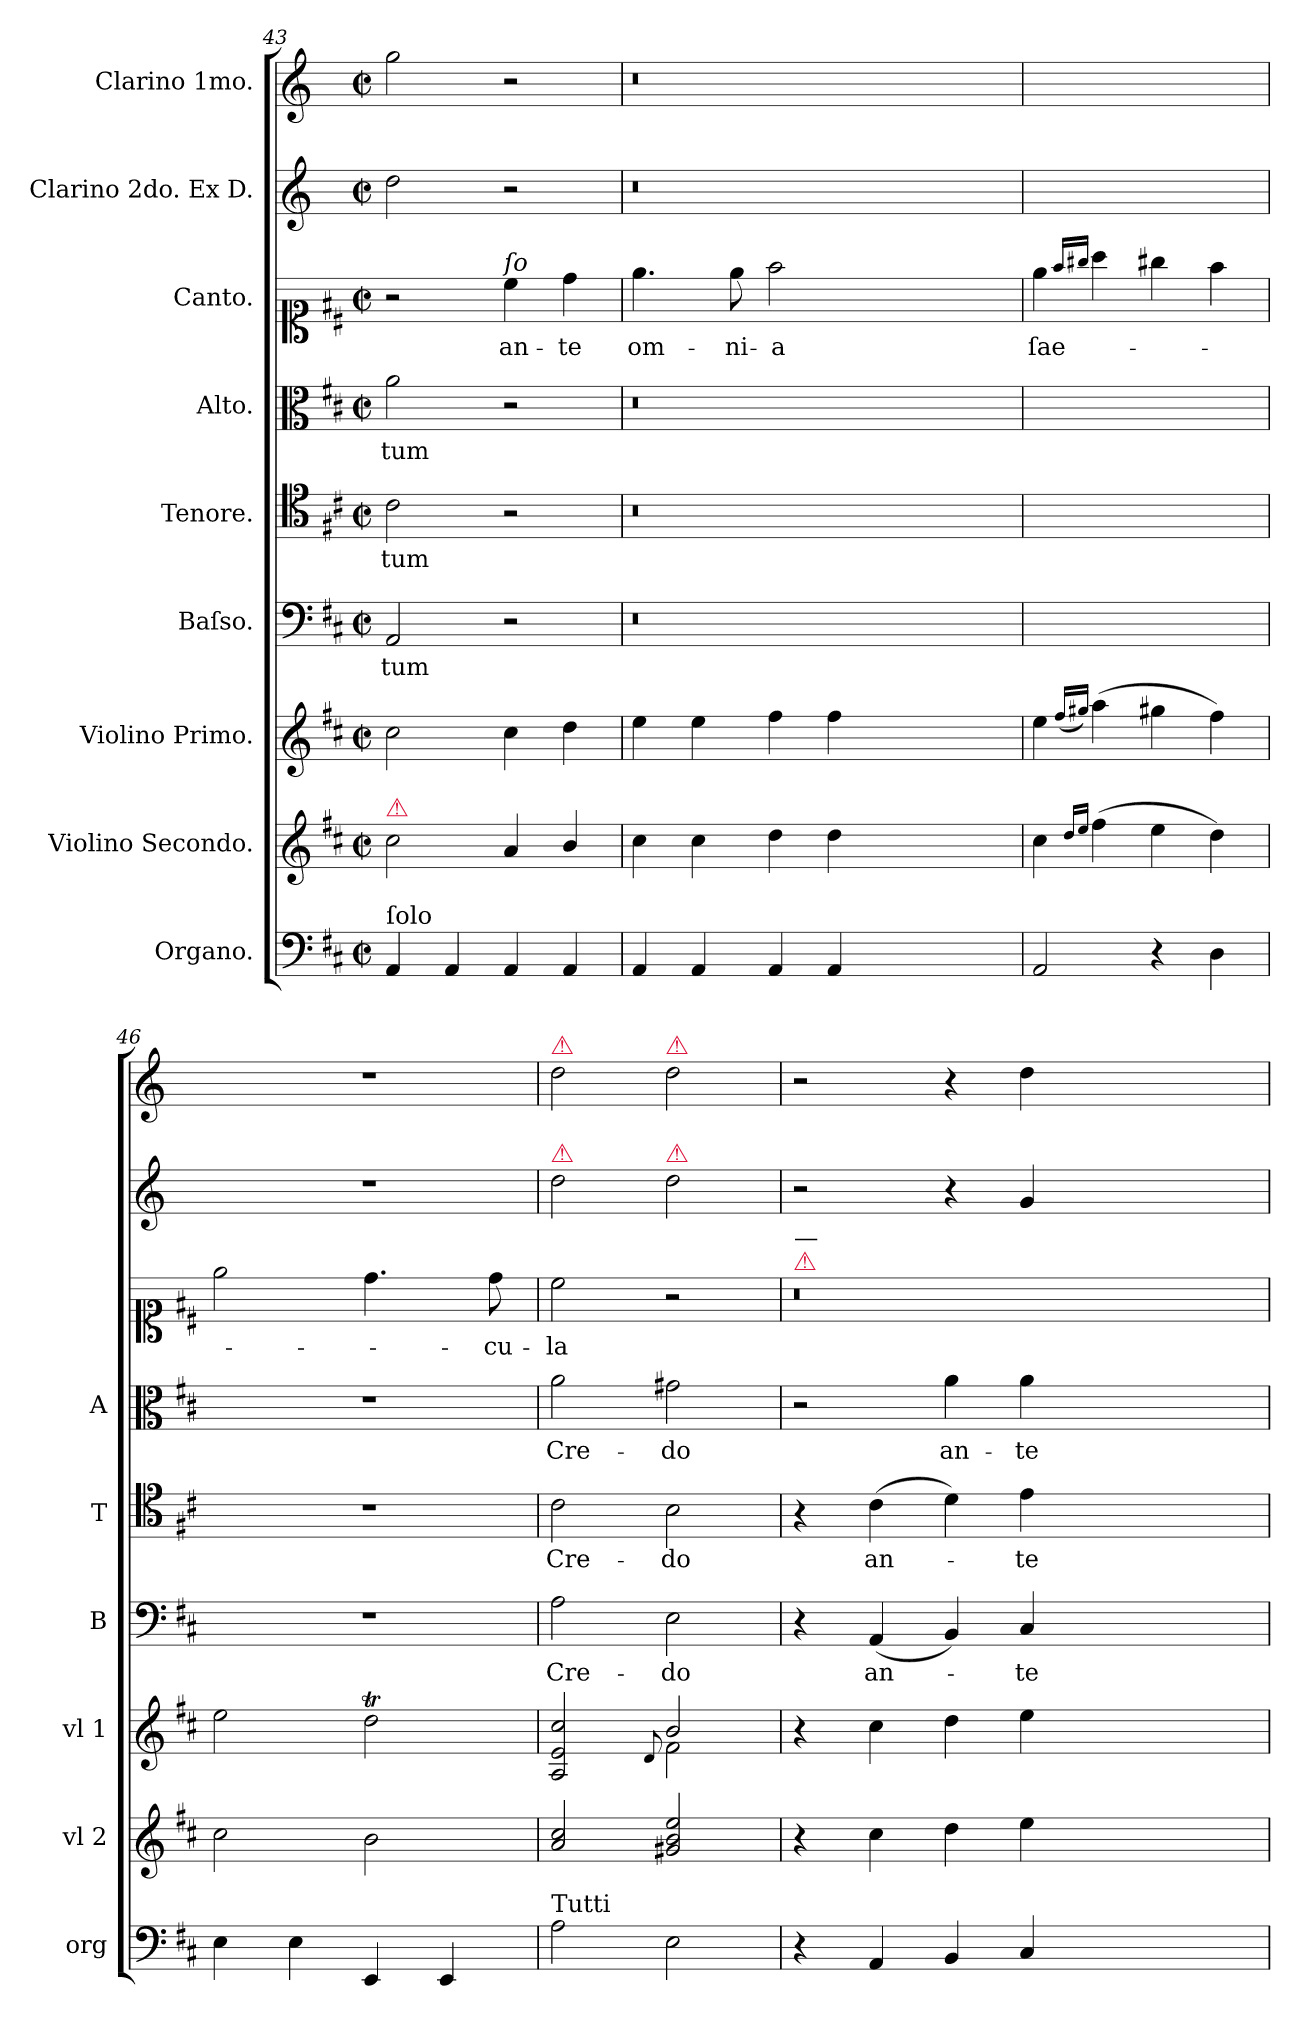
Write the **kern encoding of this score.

**kern	**kern	**dynam	**kern	**dynam	**kern	**text	**kern	**text	**kern	**text	**kern	**text	**kern	**kern
*part9	*part8	*part8	*part7	*part7	*part6	*part6	*part5	*part5	*part4	*part4	*part3	*part3	*part2	*part1
*staff9	*staff8	*staff8	*staff7	*staff7	*staff6	*staff6	*staff5	*staff5	*staff4	*staff4	*staff3	*staff3	*staff2	*staff1
*I"Organo.	*I"Violino Secondo.	*	*I"Violino Primo.	*	*I"Baſso.	*	*I"Tenore.	*	*I"Alto.	*	*I"Canto.	*	*I"Clarino 2do. Ex D.	*I"Clarino 1mo.
*I'org	*I'vl 2	*	*I'vl 1	*	*I'B	*	*I'T	*	*I'A	*	*	*	*	*
*clefF4	*clefG2	*	*clefG2	*	*clefF4	*	*clefC4	*	*clefC3	*	*clefC1	*	*clefG2	*clefG2
*	*	*	*	*	*	*	*	*	*	*	*	*	*ITrd-1c-2	*ITrd-1c-2
*k[f#c#]	*k[f#c#]	*	*k[f#c#]	*	*k[f#c#]	*	*k[f#c#]	*	*k[f#c#]	*	*k[f#c#]	*	*k[f#c#]	*k[f#c#]
*M2/2	*M2/2	*	*M2/2	*	*M2/2	*	*M2/2	*	*M2/2	*	*M2/2	*	*M2/2	*M2/2
*met(c|)	*met(c|)	*	*met(c|)	*	*met(c|)	*	*met(c|)	*	*met(c|)	*	*met(c|)	*	*met(c|)	*met(c|)
=43	=43	=43	=43	=43	=43	=43	=43	=43	=43	=43	=43	=43	=43	=43
!	!LO:TX:a:color=crimson:t=⚠	!	!	!	!	!	!	!	!	!	!	!	!	!
!LO:TX:a:t=ſolo	!	!	!	!	!	!	!	!	!	!	!	!	!	!
!	!	!	!	!LO:DY:b	!	!	!	!	!	!	!	!	!	!
4AA/	2cc#\	.	2cc#\	pio	2AA/	-tum	2c#\	-tum	2a\	-tum	2r	.	2ee\	2aa\
4AA/	.	.	.	.	.	.	.	.	.	.	.	.	.	.
!	!	!	!	!	!	!	!	!	!	!	!LO:TX:a:i:t=ſo	!	!	!
!	!	!LO:DY:b	!	!	!	!	!	!	!	!	!	!	!	!
4AA/	4a/	po	4cc#\	.	2r	.	2r	.	2r	.	4cc#\	an-	2r	2r
4AA/	4b/	.	4dd\	.	.	.	.	.	.	.	4dd\	-te	.	.
=44	=44	=44	=44	=44	=44	=44	=44	=44	=44	=44	=44	=44	=44	=44
4AA/	4cc#\	.	4ee\	.	0r	.	0r	.	0r	.	4.ee\	om-	0r	0r
4AA/	4cc#\	.	4ee\	.	.	.	.	.	.	.	.	.	.	.
.	.	.	.	.	.	.	.	.	.	.	8ee\	-ni-	.	.
4AA/	4dd\	.	4ff#\	.	.	.	.	.	.	.	2ff#\	-a	.	.
4AA/	4dd\	.	4ff#\	.	.	.	.	.	.	.	.	.	.	.
1ryy	1ryy	.	1ryy	.	.	.	.	.	.	.	1ryy	.	.	.
=45	=45	=45	=45	=45	=45	=45	=45	=45	=45	=45	=45	=45	=45	=45
2AA/	4cc#\	.	4ee\	.	1ryy	.	1ryy	.	1ryy	.	4ee\	ſae-	1ryy	1ryy
.	16qqdd/LL	.	(<16qqff#/LL	.	.	.	.	.	.	.	16qqff#/LL	.	.	.
.	16qqee/JJ	.	16qqgg#X/JJ)	.	.	.	.	.	.	.	16qqgg#X/JJ	.	.	.
.	(>4ff#\	.	(>4aa\	.	.	.	.	.	.	.	4aa\	.	.	.
4r	4ee\	.	4gg#X\	.	.	.	.	.	.	.	4gg#X\	.	.	.
4D\	4dd\)	.	4ff#\)	.	.	.	.	.	.	.	4ff#\	.	.	.
=46	=46	=46	=46	=46	=46	=46	=46	=46	=46	=46	=46	=46	=46	=46
4E\	2cc#\	.	2ee\	.	1r	.	1r	.	1r	.	2ee\	.	1r	1r
4E\	.	.	.	.	.	.	.	.	.	.	.	.	.	.
!	!	!	!	!LO:DY:b	!	!	!	!	!	!	!	!	!	!
4EE/	2b\	.	2ddT\	for	.	.	.	.	.	.	4.dd\	.	.	.
4EE/	.	.	.	.	.	.	.	.	.	.	.	.	.	.
.	.	.	.	.	.	.	.	.	.	.	8dd\	-cu-	.	.
=47	=47	=47	=47	=47	=47	=47	=47	=47	=47	=47	=47	=47	=47	=47
*	*	*	*^	*	*	*	*	*	*	*	*	*	*	*
!	!	!	!	!	!	!	!	!	!	!	!	!	!	!	!LO:TX:a:color=crimson:t=⚠
!	!	!	!	!	!	!	!	!	!	!	!	!	!	!LO:TX:a:color=crimson:t=⚠	!
!LO:TX:a:t=Tutti	!	!	!	!	!	!	!	!	!	!	!	!	!	!	!
2A\	2a/ 2cc#/	.	2A/ 2e/ 2cc#/	2ryy	.	2A\	Cre-	2c#\	Cre-	2a\	Cre-	2cc#\	-la	2ee\	2ee\
.	.	.	.	8qqd/	.	.	.	.	.	.	.	.	.	.	.
!	!	!	!	!	!	!	!	!	!	!	!	!	!	!	!LO:TX:a:color=crimson:t=⚠
!	!	!	!	!	!	!	!	!	!	!	!	!	!	!LO:TX:a:color=crimson:t=⚠	!
2E\	2g#X/ 2b/ 2ee/	.	2b/	2f#\	.	2E\	-do	2B\	-do	2g#X\	-do	2r	.	2ee\	2ee\
=48	=48	=48	=48	=48	=48	=48	=48	=48	=48	=48	=48	=48	=48	=48	=48
!	!	!	!	!	!	!	!	!	!	!	!	!LO:TX:a:color=crimson:t=⚠	!	!	!
!	!	!	!	!	!	!	!	!	!	!	!	!LO:TX:a:t=—	!	!	!
*	*	*	*v	*v	*	*	*	*	*	*	*	*	*	*	*
4r	4r	.	4r	.	4r	.	4r	.	2r	.	0r	.	2r	2r
4AA/	4cc#\	.	4cc#\	.	(<4AA/	an-	(>4c#\	an-	.	.	.	.	.	.
4BB/	4dd\	.	4dd\	.	4BB/)	.	4d\)	.	4a\	an-	.	.	4r	4r
4C#/	4ee\	.	4ee\	.	4C#/	-te	4e\	-te	4a\	-te	.	.	4a/	4ee\
1ryy	1ryy	.	1ryy	.	1ryy	.	1ryy	.	1ryy	.	.	.	1ryy	1ryy
=	=	=	=	=	=	=	=	=	=	=	=	=	=	=
*-	*-	*-	*-	*-	*-	*-	*-	*-	*-	*-	*-	*-	*-	*-
